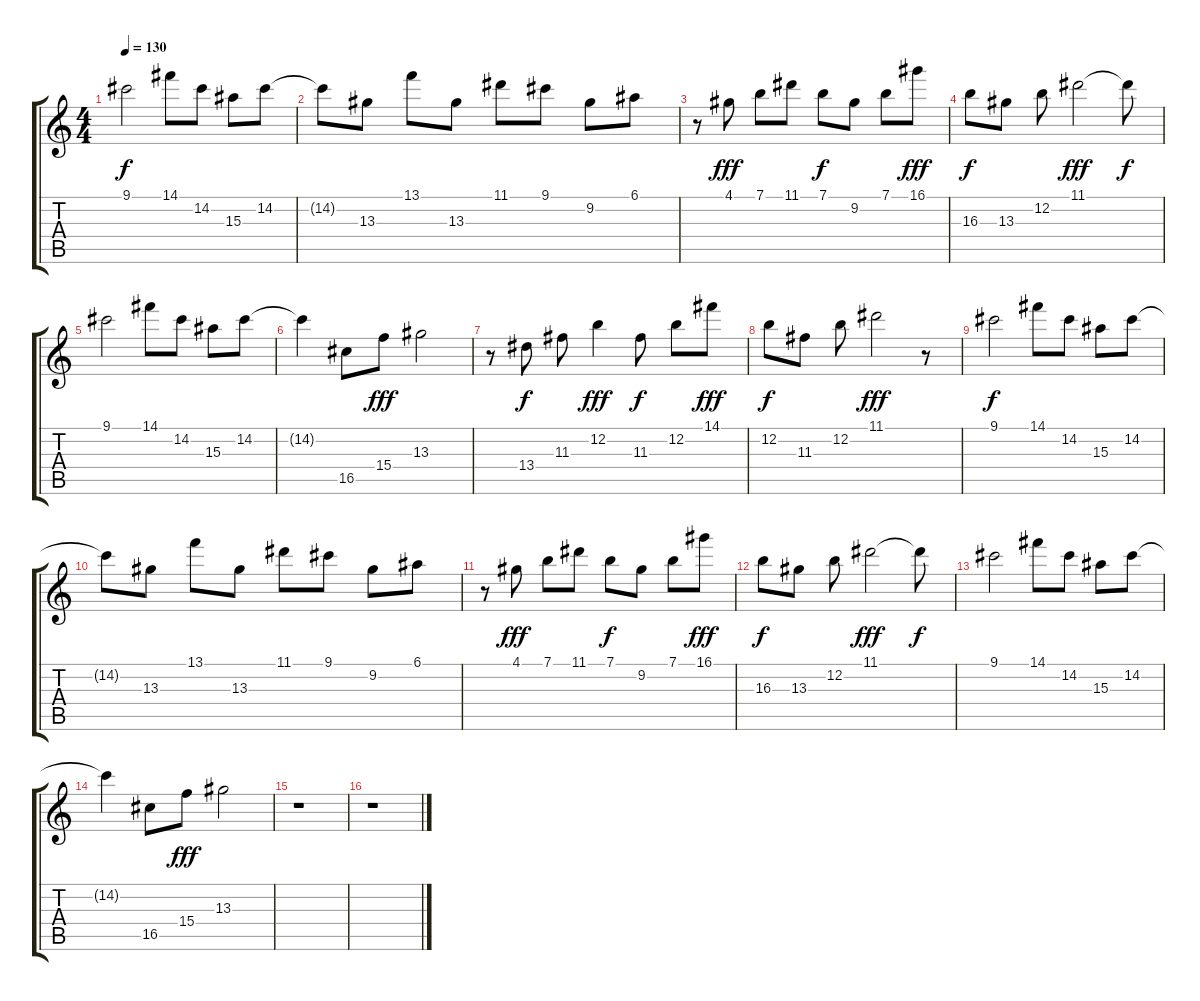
\track "" {instrument acousticguitarsteel}
\staff {score tabs}
\tuning (E4 B3 G3 D3 A2 E2) {hide}
\ts (4 4)
\tempo 130
\clef g2
\ks c
9.1.2{dy f} 14.1.8 14.2.8 15.3.8 14.2.8 |
14.2{t}.8 13.3.8 13.1.8 13.3.8 11.1.8 9.1.8 9.2.8 6.1.8 |
r.8 4.1.8{dy fff} 7.1.8 11.1.8 7.1.8{dy f} 9.2.8 7.1.8 16.1.8{dy fff} |
16.3.8{dy f} 13.3.8 12.2.8 11.1.2{dy fff} 11.1{t}.8{dy f} |
9.1.2 14.1.8 14.2.8 15.3.8 14.2.8 |
14.2{t}.4 16.5.8 15.4.8{dy fff} 13.3.2 |
r.8 13.4.8{dy f} 11.3.8 12.2.4{dy fff} 11.3.8{dy f} 12.2.8 14.1.8{dy fff} |
12.2.8{dy f} 11.3.8 12.2.8 11.1.2{dy fff} r.8 |
9.1.2{dy f} 14.1.8 14.2.8 15.3.8 14.2.8 |
14.2{t}.8 13.3.8 13.1.8 13.3.8 11.1.8 9.1.8 9.2.8 6.1.8 |
r.8 4.1.8{dy fff} 7.1.8 11.1.8 7.1.8{dy f} 9.2.8 7.1.8 16.1.8{dy fff} |
16.3.8{dy f} 13.3.8 12.2.8 11.1.2{dy fff} 11.1{t}.8{dy f} |
9.1.2 14.1.8 14.2.8 15.3.8 14.2.8 |
14.2{t}.4 16.5.8 15.4.8{dy fff} 13.3.2 |
r.1 |
r.1
